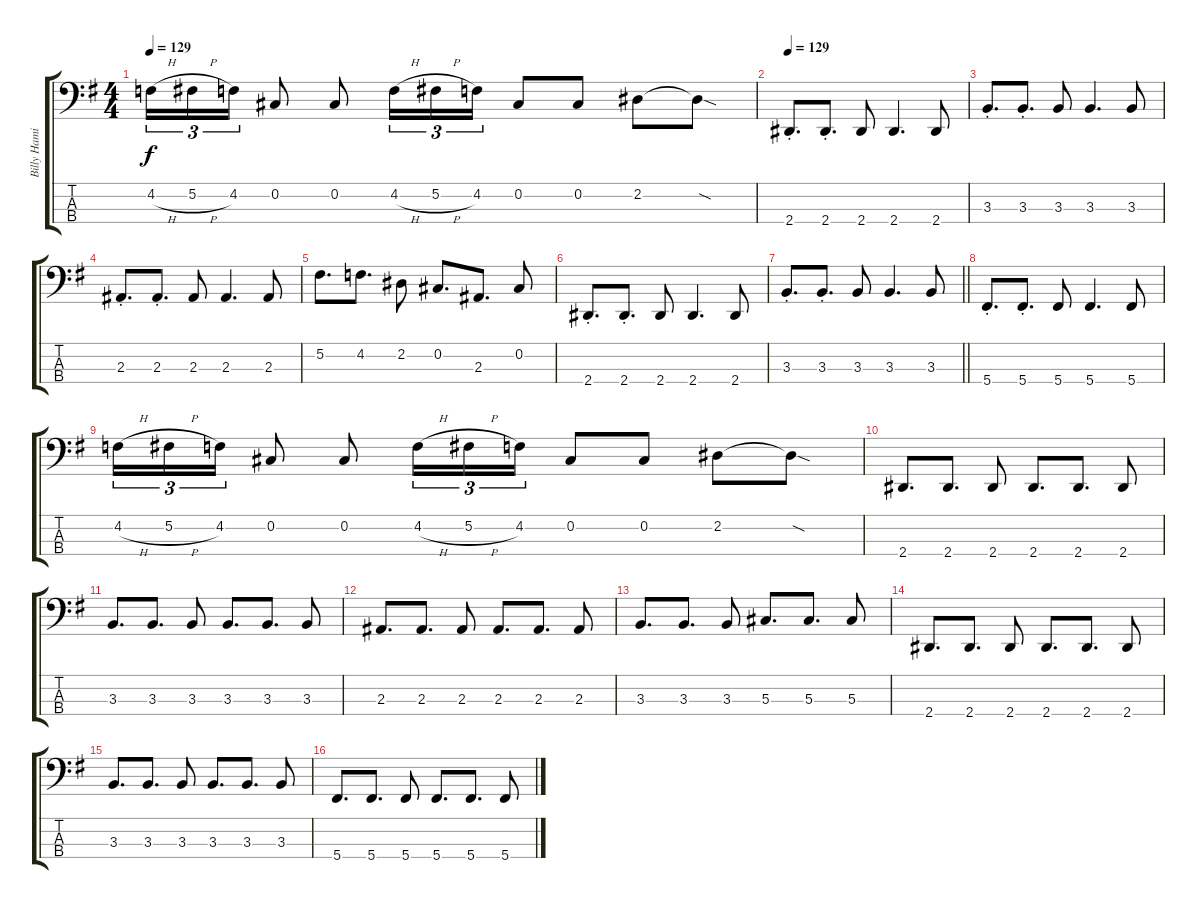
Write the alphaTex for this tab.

\track ("Billy Hamilton" "Billy Hami") {instrument electricbassfinger}
\staff {score tabs}
\tuning (Gb2 Db2 Ab1 Db1) {hide}
\ts (4 4)
\tempo 129
\clef f4
\ks g
4.2{h}.16{tu (3 2) dy f} 5.2{h}.16{tu (3 2)} 4.2.16{tu (3 2)} 0.2.8 0.2.8 4.2{h}.16{tu (3 2)} 5.2{h}.16{tu (3 2)} 4.2.16{tu (3 2)} 0.2.8 0.2.8 2.2.8 2.2{sod t}.8 |
\tempo 129
2.4{st}.8{d} 2.4{st}.8{d} 2.4.8 2.4.4{d} 2.4.8 |
3.3{st}.8{d} 3.3{st}.8{d} 3.3.8 3.3.4{d} 3.3.8 |
2.3{st}.8{d} 2.3{st}.8{d} 2.3.8 2.3.4{d} 2.3.8 |
5.2.8{d} 4.2.8{d} 2.2.8 0.2.8{d} 2.3.8{d} 0.2.8 |
2.4{st}.8{d} 2.4{st}.8{d} 2.4.8 2.4.4{d} 2.4.8 |
\barLineRight lightlight
3.3{st}.8{d} 3.3{st}.8{d} 3.3.8 3.3.4{d} 3.3.8 |
5.4{st}.8{d} 5.4{st}.8{d} 5.4.8 5.4.4{d} 5.4.8 |
4.2{h}.16{tu (3 2)} 5.2{h}.16{tu (3 2)} 4.2.16{tu (3 2)} 0.2.8 0.2.8 4.2{h}.16{tu (3 2)} 5.2{h}.16{tu (3 2)} 4.2.16{tu (3 2)} 0.2.8 0.2.8 2.2.8 2.2{sod t}.8 |
2.4.8{d} 2.4.8{d} 2.4.8 2.4.8{d} 2.4.8{d} 2.4.8 |
3.3.8{d} 3.3.8{d} 3.3.8 3.3.8{d} 3.3.8{d} 3.3.8 |
2.3.8{d} 2.3.8{d} 2.3.8 2.3.8{d} 2.3.8{d} 2.3.8 |
3.3.8{d} 3.3.8{d} 3.3.8 5.3.8{d} 5.3.8{d} 5.3.8 |
2.4.8{d} 2.4.8{d} 2.4.8 2.4.8{d} 2.4.8{d} 2.4.8 |
3.3.8{d} 3.3.8{d} 3.3.8 3.3.8{d} 3.3.8{d} 3.3.8 |
5.4.8{d} 5.4.8{d} 5.4.8 5.4.8{d} 5.4.8{d} 5.4.8
